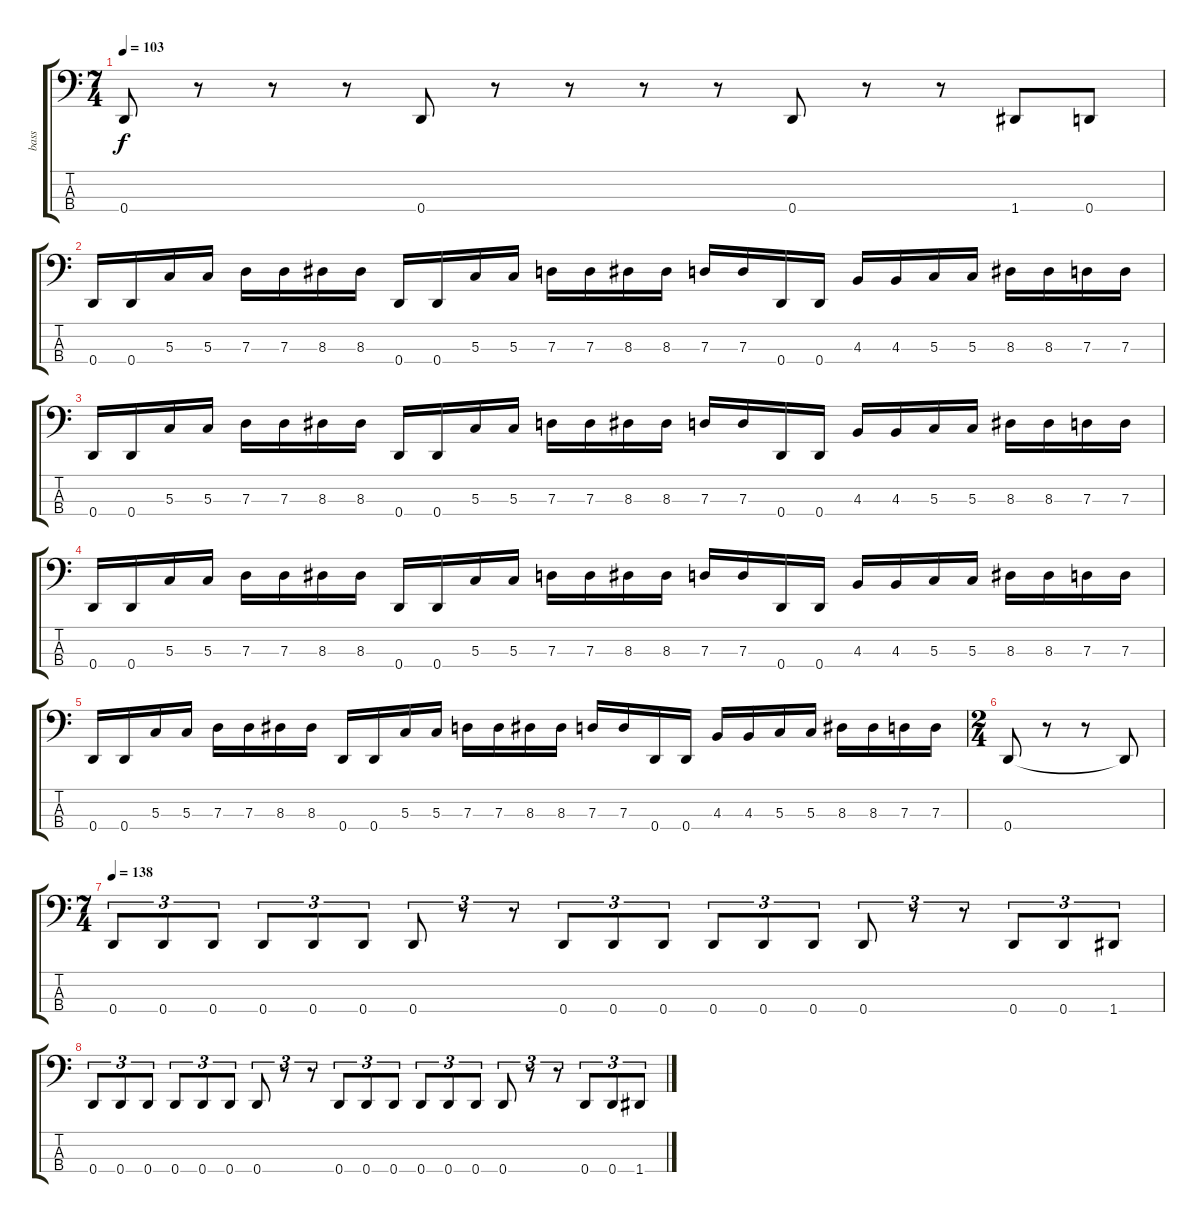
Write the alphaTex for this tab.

\track ("bass" "bass") {instrument electricbasspick}
\staff {score tabs}
\tuning (F2 C2 G1 D1) {hide}
\ts (7 4)
\tempo 103
\clef f4
\ks c
0.4.8{dy f} r.8 r.8 r.8 0.4.8 r.8 r.8 r.8 r.8 0.4.8 r.8 r.8 1.4.8 0.4.8 |
0.4.16 0.4.16 5.3.16 5.3.16 7.3.16 7.3.16 8.3.16 8.3.16 0.4.16 0.4.16 5.3.16 5.3.16 7.3.16 7.3.16 8.3.16 8.3.16 7.3.16 7.3.16 0.4.16 0.4.16 4.3.16 4.3.16 5.3.16 5.3.16 8.3.16 8.3.16 7.3.16 7.3.16 |
0.4.16 0.4.16 5.3.16 5.3.16 7.3.16 7.3.16 8.3.16 8.3.16 0.4.16 0.4.16 5.3.16 5.3.16 7.3.16 7.3.16 8.3.16 8.3.16 7.3.16 7.3.16 0.4.16 0.4.16 4.3.16 4.3.16 5.3.16 5.3.16 8.3.16 8.3.16 7.3.16 7.3.16 |
0.4.16 0.4.16 5.3.16 5.3.16 7.3.16 7.3.16 8.3.16 8.3.16 0.4.16 0.4.16 5.3.16 5.3.16 7.3.16 7.3.16 8.3.16 8.3.16 7.3.16 7.3.16 0.4.16 0.4.16 4.3.16 4.3.16 5.3.16 5.3.16 8.3.16 8.3.16 7.3.16 7.3.16 |
0.4.16 0.4.16 5.3.16 5.3.16 7.3.16 7.3.16 8.3.16 8.3.16 0.4.16 0.4.16 5.3.16 5.3.16 7.3.16 7.3.16 8.3.16 8.3.16 7.3.16 7.3.16 0.4.16 0.4.16 4.3.16 4.3.16 5.3.16 5.3.16 8.3.16 8.3.16 7.3.16 7.3.16 |
\ts (2 4)
0.4.8 r.8 r.8 0.4{t}.8 |
\ts (7 4)
\tempo 138
0.4.8{tu (3 2)} 0.4.8{tu (3 2)} 0.4.8{tu (3 2)} 0.4.8{tu (3 2)} 0.4.8{tu (3 2)} 0.4.8{tu (3 2)} 0.4.8{tu (3 2)} r.8{tu (3 2)} r.8{tu (3 2)} 0.4.8{tu (3 2)} 0.4.8{tu (3 2)} 0.4.8{tu (3 2)} 0.4.8{tu (3 2)} 0.4.8{tu (3 2)} 0.4.8{tu (3 2)} 0.4.8{tu (3 2)} r.8{tu (3 2)} r.8{tu (3 2)} 0.4.8{tu (3 2)} 0.4.8{tu (3 2)} 1.4.8{tu (3 2)} |
0.4.8{tu (3 2)} 0.4.8{tu (3 2)} 0.4.8{tu (3 2)} 0.4.8{tu (3 2)} 0.4.8{tu (3 2)} 0.4.8{tu (3 2)} 0.4.8{tu (3 2)} r.8{tu (3 2)} r.8{tu (3 2)} 0.4.8{tu (3 2)} 0.4.8{tu (3 2)} 0.4.8{tu (3 2)} 0.4.8{tu (3 2)} 0.4.8{tu (3 2)} 0.4.8{tu (3 2)} 0.4.8{tu (3 2)} r.8{tu (3 2)} r.8{tu (3 2)} 0.4.8{tu (3 2)} 0.4.8{tu (3 2)} 1.4.8{tu (3 2)}
